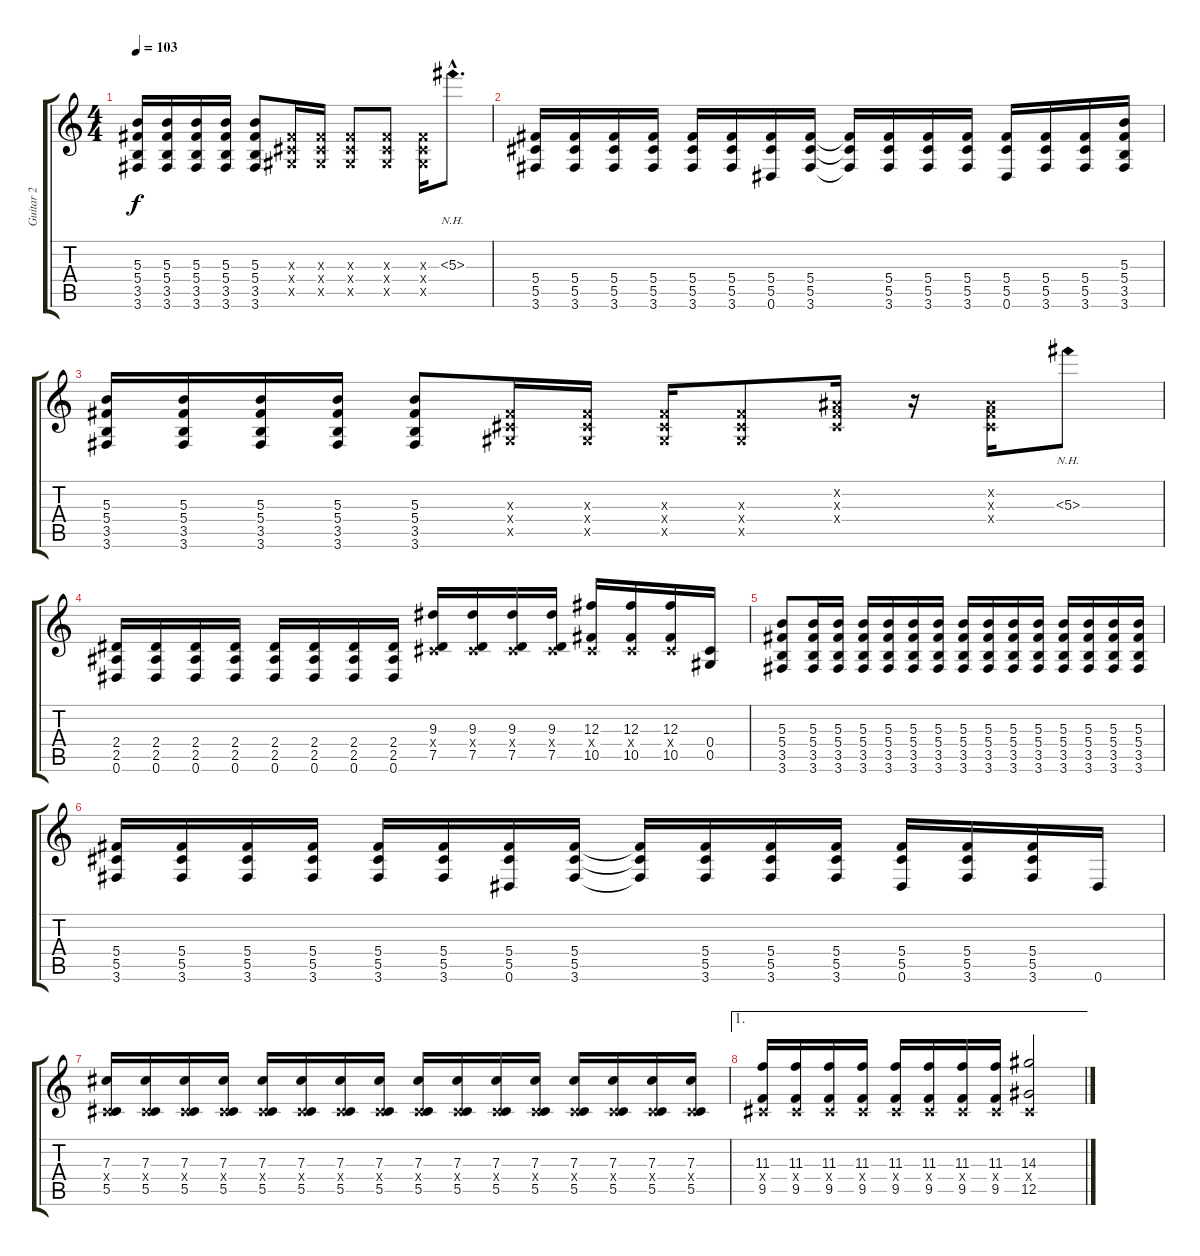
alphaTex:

\track ("Guitar 2" "Guitar 2") {instrument distortionguitar}
\staff {score tabs}
\tuning (Eb4 Bb3 Gb3 Db3 Ab2 Eb2) {hide}
\ts (4 4)
\tempo 103
\clef g2
\ks c
(5.3 5.4 3.5 3.6).16{dy f} (5.3 5.4 3.5 3.6).16 (5.3 5.4 3.5 3.6).16 (5.3 5.4 3.5 3.6).16 (5.3 5.4 3.5 3.6).8 (0.3{x} 0.4{x} 0.5{x}).16 (0.3{x} 0.4{x} 0.5{x}).16 (0.3{x} 0.4{x} 0.5{x}).8 (0.3{x} 0.4{x} 0.5{x}).8 (0.3{x} 0.4{x} 0.5{x}).16 5.3{nh hac}.8{d} |
(5.4 5.5 3.6).16 (5.4 5.5 3.6).16 (5.4 5.5 3.6).16 (5.4 5.5 3.6).16 (5.4 5.5 3.6).16 (5.4 5.5 3.6).16 (5.4 5.5 0.6).16 (5.4 5.5 3.6).16 (5.4{t} 5.5{t} 3.6{t}).16 (5.4 5.5 3.6).16 (5.4 5.5 3.6).16 (5.4 5.5 3.6).16 (5.4 5.5 0.6).16 (5.4 5.5 3.6).16 (5.4 5.5 3.6).16 (5.3 5.4 3.5 3.6).16 |
(5.3 5.4 3.5 3.6).16 (5.3 5.4 3.5 3.6).16 (5.3 5.4 3.5 3.6).16 (5.3 5.4 3.5 3.6).16 (5.3 5.4 3.5 3.6).8 (0.3{x} 0.4{x} 0.5{x}).16 (0.3{x} 0.4{x} 0.5{x}).16 (0.3{x} 0.4{x} 0.5{x}).16 (0.3{x} 0.4{x} 0.5{x}).8 (0.2{x} 0.3{x} 0.4{x}).16 r.16 (0.2{x} 0.3{x} 0.4{x}).16 5.3{nh}.8 |
(2.4 2.5 0.6).16 (2.4 2.5 0.6).16 (2.4 2.5 0.6).16 (2.4 2.5 0.6).16 (2.4 2.5 0.6).16 (2.4 2.5 0.6).16 (2.4 2.5 0.6).16 (2.4 2.5 0.6).16 (9.3 0.4{x} 7.5).16 (9.3 0.4{x} 7.5).16 (9.3 0.4{x} 7.5).16 (9.3 0.4{x} 7.5).16 (12.3 0.4{x} 10.5).16 (12.3 0.4{x} 10.5).16 (12.3 0.4{x} 10.5).16 (0.4 0.5).16 |
(5.3 5.4 3.5 3.6).8 (5.3 5.4 3.5 3.6).16 (5.3 5.4 3.5 3.6).16 (5.3 5.4 3.5 3.6).16 (5.3 5.4 3.5 3.6).16 (5.3 5.4 3.5 3.6).16 (5.3 5.4 3.5 3.6).16 (5.3 5.4 3.5 3.6).16 (5.3 5.4 3.5 3.6).16 (5.3 5.4 3.5 3.6).16 (5.3 5.4 3.5 3.6).16 (5.3 5.4 3.5 3.6).16 (5.3 5.4 3.5 3.6).16 (5.3 5.4 3.5 3.6).16 (5.3 5.4 3.5 3.6).16 |
(5.4 5.5 3.6).16 (5.4 5.5 3.6).16 (5.4 5.5 3.6).16 (5.4 5.5 3.6).16 (5.4 5.5 3.6).16 (5.4 5.5 3.6).16 (5.4 5.5 0.6).16 (5.4 5.5 3.6).16 (5.4{t} 5.5{t} 3.6{t}).16 (5.4 5.5 3.6).16 (5.4 5.5 3.6).16 (5.4 5.5 3.6).16 (5.4 5.5 0.6).16 (5.4 5.5 3.6).16 (5.4 5.5 3.6).16 0.6.16 |
(7.3 0.4{x} 5.5).16 (7.3 0.4{x} 5.5).16 (7.3 0.4{x} 5.5).16 (7.3 0.4{x} 5.5).16 (7.3 0.4{x} 5.5).16 (7.3 0.4{x} 5.5).16 (7.3 0.4{x} 5.5).16 (7.3 0.4{x} 5.5).16 (7.3 0.4{x} 5.5).16 (7.3 0.4{x} 5.5).16 (7.3 0.4{x} 5.5).16 (7.3 0.4{x} 5.5).16 (7.3 0.4{x} 5.5).16 (7.3 0.4{x} 5.5).16 (7.3 0.4{x} 5.5).16 (7.3 0.4{x} 5.5).16 |
\ae 1
(11.3 0.4{x} 9.5).16 (11.3 0.4{x} 9.5).16 (11.3 0.4{x} 9.5).16 (11.3 0.4{x} 9.5).16 (11.3 0.4{x} 9.5).16 (11.3 0.4{x} 9.5).16 (11.3 0.4{x} 9.5).16 (11.3 0.4{x} 9.5).16 (14.3 0.4{x} 12.5).2
